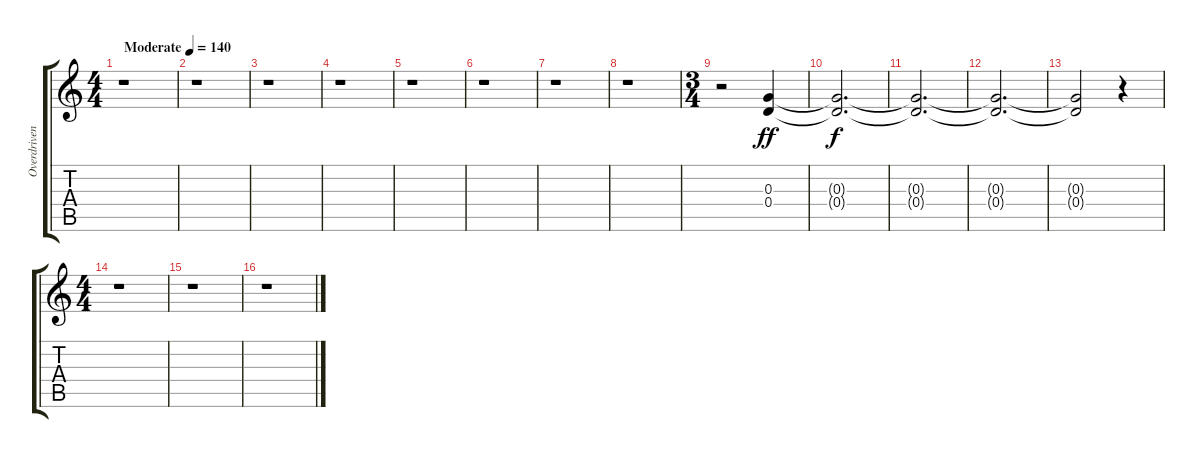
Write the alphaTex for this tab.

\track ("Overdriven Guitar" "Overdriven") {instrument overdrivenguitar}
\staff {score tabs}
\tuning (E4 B3 G3 D3 A2 E2) {hide}
\ts (4 4)
\tempo (140 "Moderate")
\clef g2
\ks c
r.1{dy ff instrument overdrivenguitar} |
r.1 |
r.1 |
r.1 |
r.1 |
r.1 |
r.1 |
r.1 |
\ts (3 4)
r.2 (0.3 0.4).4 |
(0.3{t} 0.4{t}).2{d dy f} |
(0.3{t} 0.4{t}).2{d} |
(0.3{t} 0.4{t}).2{d} |
(0.3{t} 0.4{t}).2 r.4 |
\ts (4 4)
r.1 |
r.1 |
r.1
